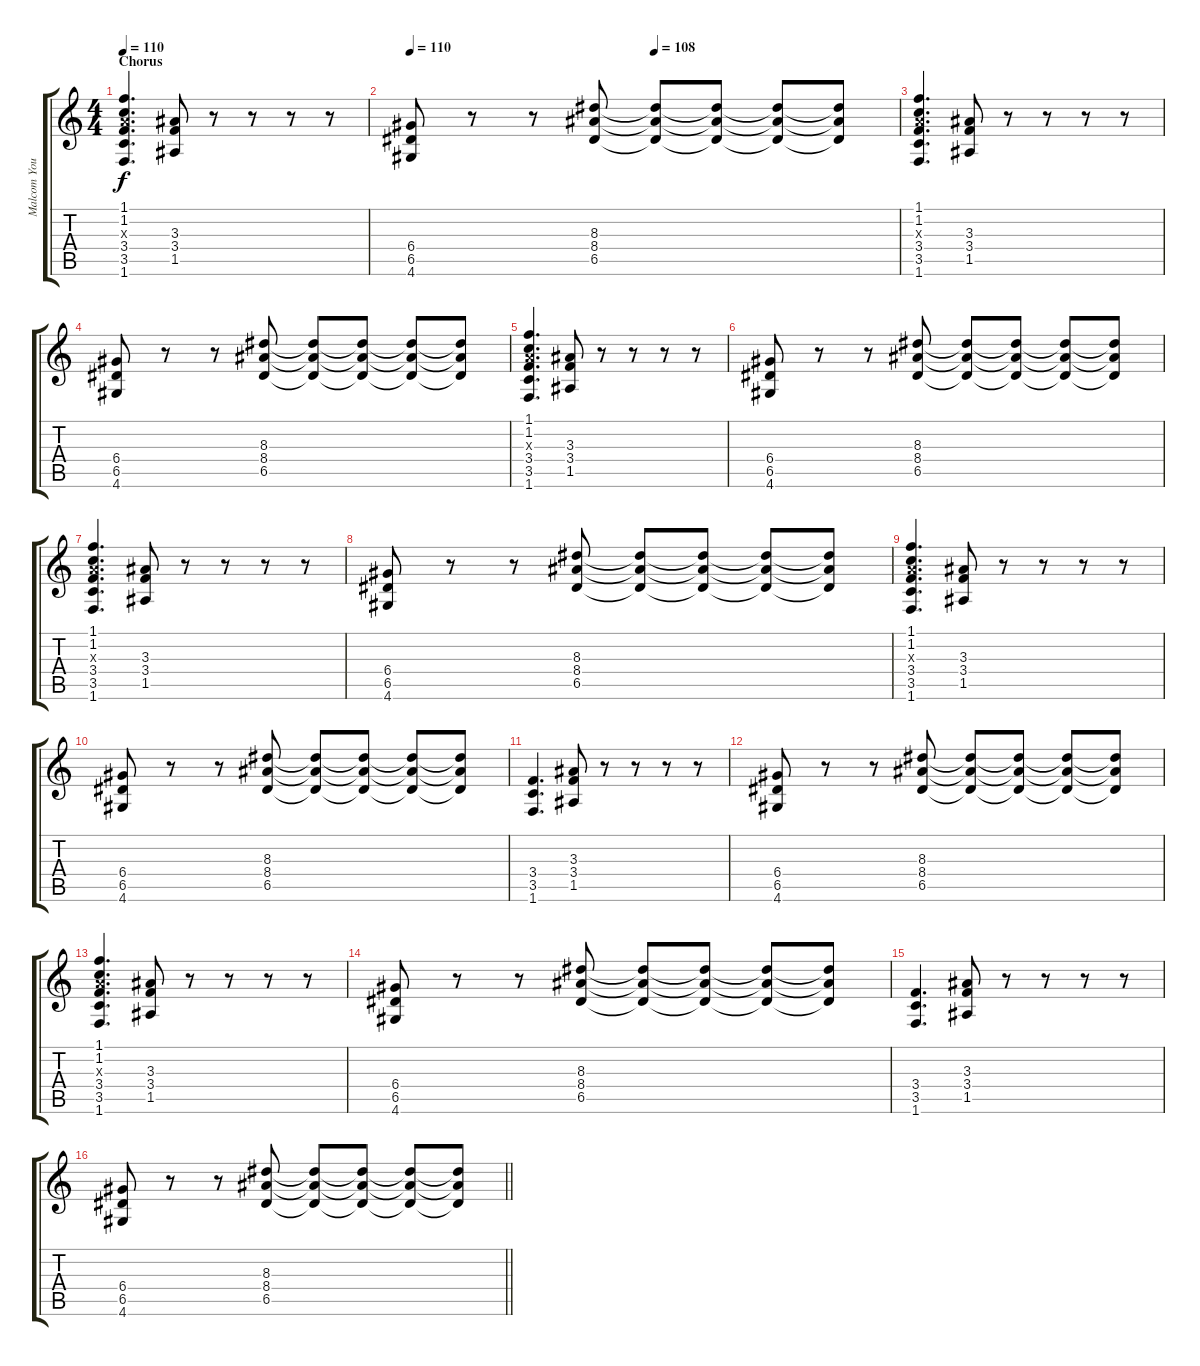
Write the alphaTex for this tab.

\track ("Malcom Young Overdrive" "Malcom You") {instrument overdrivenguitar}
\staff {score tabs}
\tuning (E4 B3 G3 D3 A2 E2) {hide}
\ts (4 4)
\section ("" "Chorus")
\tempo 110
\clef g2
\ks c
(1.1 1.2 2.3{x} 3.4 3.5 1.6).4{d dy f} (3.3 3.4 1.5).8 r.8 r.8 r.8 r.8 |
\tempo 110
\tempo (108 0.5)
(6.4 6.5 4.6).8 r.8 r.8 (8.3 8.4 6.5).8 (8.3{t} 8.4{t} 6.5{t}).8 (8.3{t} 8.4{t} 6.5{t}).8 (8.3{t} 8.4{t} 6.5{t}).8 (8.3{t} 8.4{t} 6.5{t}).8 |
(1.1 1.2 2.3{x} 3.4 3.5 1.6).4{d} (3.3 3.4 1.5).8 r.8 r.8 r.8 r.8 |
(6.4 6.5 4.6).8 r.8 r.8 (8.3 8.4 6.5).8 (8.3{t} 8.4{t} 6.5{t}).8 (8.3{t} 8.4{t} 6.5{t}).8 (8.3{t} 8.4{t} 6.5{t}).8 (8.3{t} 8.4{t} 6.5{t}).8 |
(1.1 1.2 2.3{x} 3.4 3.5 1.6).4{d} (3.3 3.4 1.5).8 r.8 r.8 r.8 r.8 |
(6.4 6.5 4.6).8 r.8 r.8 (8.3 8.4 6.5).8 (8.3{t} 8.4{t} 6.5{t}).8 (8.3{t} 8.4{t} 6.5{t}).8 (8.3{t} 8.4{t} 6.5{t}).8 (8.3{t} 8.4{t} 6.5{t}).8 |
(1.1 1.2 2.3{x} 3.4 3.5 1.6).4{d} (3.3 3.4 1.5).8 r.8 r.8 r.8 r.8 |
(6.4 6.5 4.6).8 r.8 r.8 (8.3 8.4 6.5).8 (8.3{t} 8.4{t} 6.5{t}).8 (8.3{t} 8.4{t} 6.5{t}).8 (8.3{t} 8.4{t} 6.5{t}).8 (8.3{t} 8.4{t} 6.5{t}).8 |
(1.1 1.2 2.3{x} 3.4 3.5 1.6).4{d} (3.3 3.4 1.5).8 r.8 r.8 r.8 r.8 |
(6.4 6.5 4.6).8 r.8 r.8 (8.3 8.4 6.5).8 (8.3{t} 8.4{t} 6.5{t}).8 (8.3{t} 8.4{t} 6.5{t}).8 (8.3{t} 8.4{t} 6.5{t}).8 (8.3{t} 8.4{t} 6.5{t}).8 |
(3.4 3.5 1.6).4{d} (3.3 3.4 1.5).8 r.8 r.8 r.8 r.8 |
(6.4 6.5 4.6).8 r.8 r.8 (8.3 8.4 6.5).8 (8.3{t} 8.4{t} 6.5{t}).8 (8.3{t} 8.4{t} 6.5{t}).8 (8.3{t} 8.4{t} 6.5{t}).8 (8.3{t} 8.4{t} 6.5{t}).8 |
(1.1 1.2 2.3{x} 3.4 3.5 1.6).4{d} (3.3 3.4 1.5).8 r.8 r.8 r.8 r.8 |
(6.4 6.5 4.6).8 r.8 r.8 (8.3 8.4 6.5).8 (8.3{t} 8.4{t} 6.5{t}).8 (8.3{t} 8.4{t} 6.5{t}).8 (8.3{t} 8.4{t} 6.5{t}).8 (8.3{t} 8.4{t} 6.5{t}).8 |
(3.4 3.5 1.6).4{d} (3.3 3.4 1.5).8 r.8 r.8 r.8 r.8 |
\barLineRight lightlight
(6.4 6.5 4.6).8 r.8 r.8 (8.3 8.4 6.5).8 (8.3{t} 8.4{t} 6.5{t}).8 (8.3{t} 8.4{t} 6.5{t}).8 (8.3{t} 8.4{t} 6.5{t}).8 (8.3{t} 8.4{t} 6.5{t}).8
